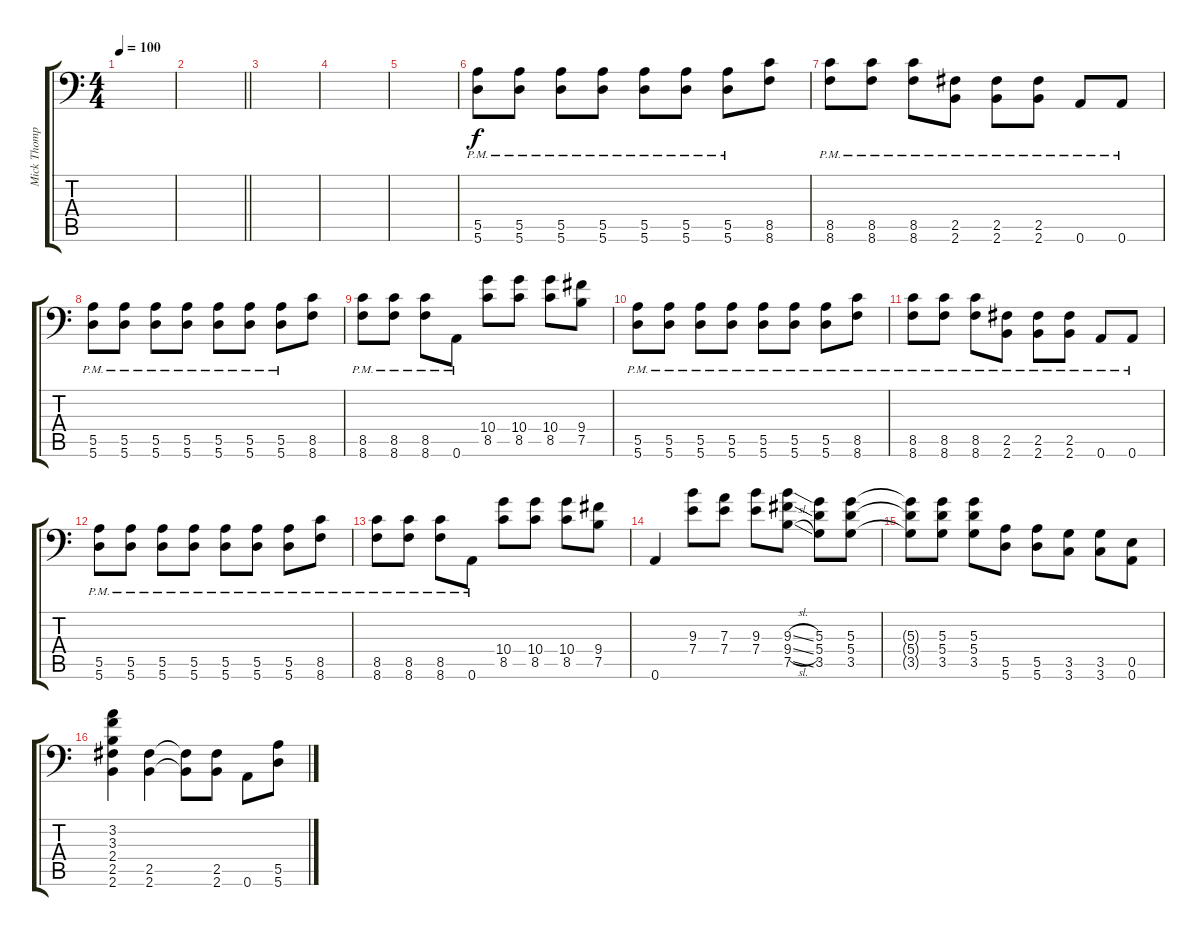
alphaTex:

\track ("Mick Thompson" "Mick Thomp") {instrument distortionguitar}
\staff {score tabs}
\tuning (B3 Gb3 D3 A2 E2 A1) {hide}
\ts (4 4)
\tempo 100
\clef f4
\ks c
|
\barLineRight lightlight
|
|
|
|
(5.5{pm} 5.6{pm}).8 (5.5{pm} 5.6{pm}).8 (5.5{pm} 5.6{pm}).8 (5.5{pm} 5.6{pm}).8 (5.5{pm} 5.6{pm}).8 (5.5{pm} 5.6{pm}).8 (5.5{pm} 5.6{pm}).8 (8.5 8.6).8 |
(8.5{pm} 8.6{pm}).8 (8.5{pm} 8.6{pm}).8 (8.5{pm} 8.6{pm}).8 (2.5{pm} 2.6{pm}).8 (2.5{pm} 2.6{pm}).8 (2.5{pm} 2.6{pm}).8 0.6{pm}.8 0.6{pm}.8 |
(5.5{pm} 5.6{pm}).8 (5.5{pm} 5.6{pm}).8 (5.5{pm} 5.6{pm}).8 (5.5{pm} 5.6{pm}).8 (5.5{pm} 5.6{pm}).8 (5.5{pm} 5.6{pm}).8 (5.5{pm} 5.6{pm}).8 (8.5 8.6).8 |
(8.5{pm} 8.6{pm}).8 (8.5{pm} 8.6{pm}).8 (8.5{pm} 8.6{pm}).8 0.6{pm}.8 (10.4 8.5).8 (10.4 8.5).8 (10.4 8.5).8 (9.4 7.5).8 |
(5.5{pm} 5.6{pm}).8 (5.5{pm} 5.6{pm}).8 (5.5{pm} 5.6{pm}).8 (5.5{pm} 5.6{pm}).8 (5.5{pm} 5.6{pm}).8 (5.5{pm} 5.6{pm}).8 (5.5{pm} 5.6{pm}).8 (8.5{pm} 8.6{pm}).8 |
(8.5{pm} 8.6{pm}).8 (8.5{pm} 8.6{pm}).8 (8.5{pm} 8.6{pm}).8 (2.5{pm} 2.6{pm}).8 (2.5{pm} 2.6{pm}).8 (2.5{pm} 2.6{pm}).8 0.6{pm}.8 0.6{pm}.8 |
(5.5{pm} 5.6{pm}).8 (5.5{pm} 5.6{pm}).8 (5.5{pm} 5.6{pm}).8 (5.5{pm} 5.6{pm}).8 (5.5{pm} 5.6{pm}).8 (5.5{pm} 5.6{pm}).8 (5.5{pm} 5.6{pm}).8 (8.5{pm} 8.6{pm}).8 |
(8.5{pm} 8.6{pm}).8 (8.5{pm} 8.6{pm}).8 (8.5{pm} 8.6{pm}).8 0.6{pm}.8 (10.4 8.5).8 (10.4 8.5).8 (10.4 8.5).8 (9.4 7.5).8 |
0.6.4 (9.3 7.4).8 (7.3 7.4).8 (9.3 7.4).8 (9.3{sl} 9.4{sl} 7.5{sl}).8 (5.3 5.4 3.5).8 (5.3 5.4 3.5).8 |
(5.3{t} 5.4{t} 3.5{t}).8 (5.3 5.4 3.5).8 (5.3 5.4 3.5).8 (5.5 5.6).8 (5.5 5.6).8 (3.5 3.6).8 (3.5 3.6).8 (0.5 0.6).8 |
(3.2 3.3 2.4 2.5 2.6).4 (2.5 2.6).4 (2.5{t} 2.6{t}).8 (2.5 2.6).8 0.6.8 (5.5 5.6).8
